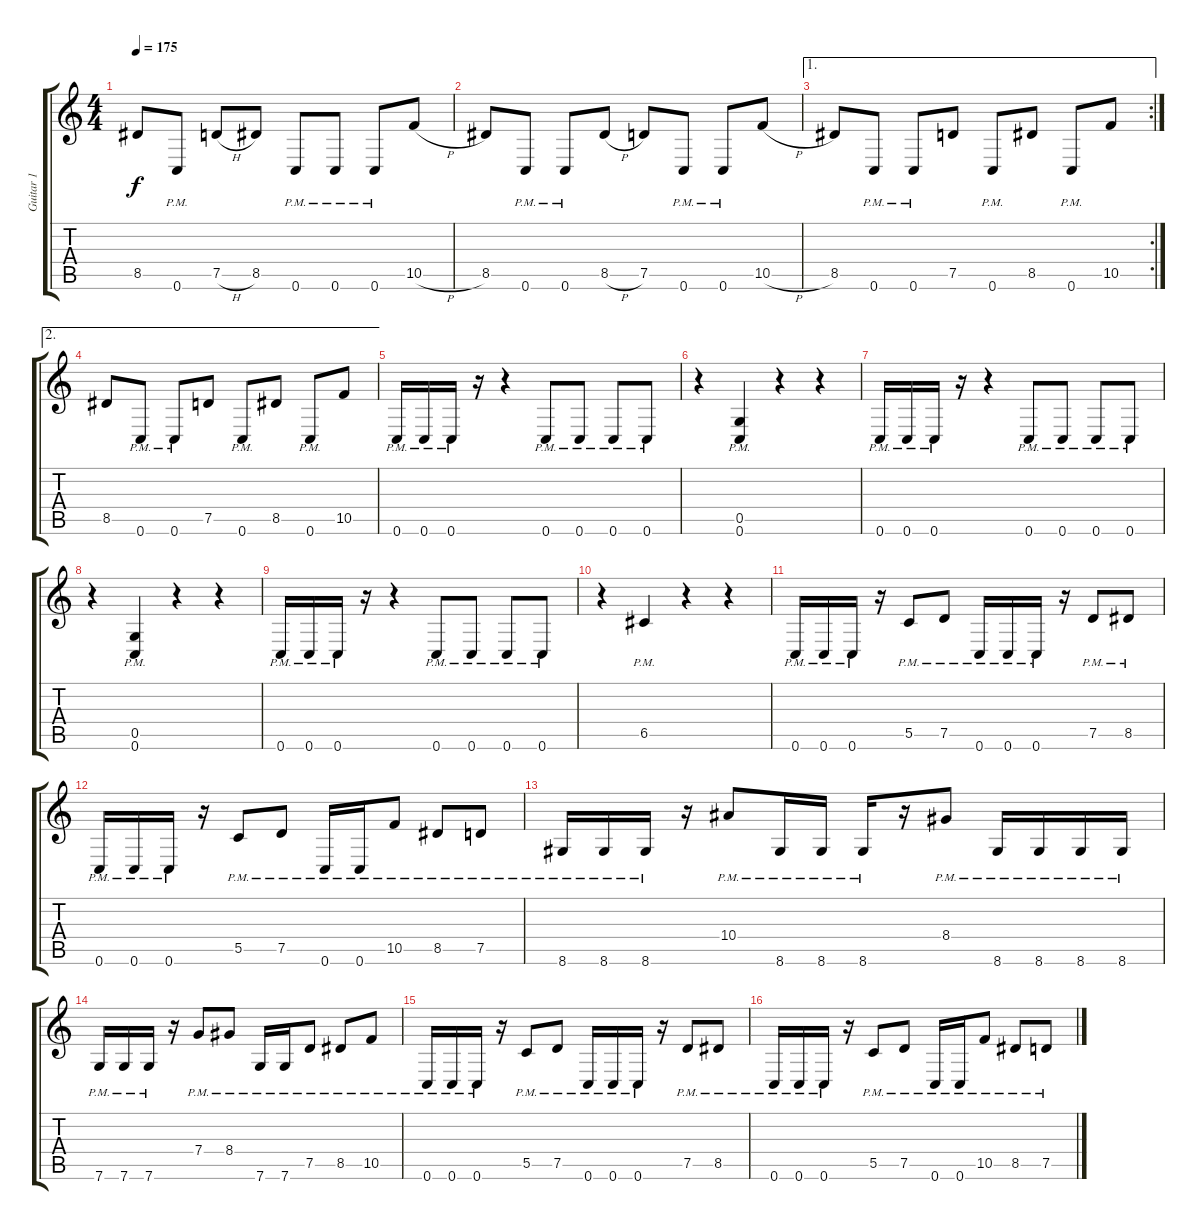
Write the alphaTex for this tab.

\track ("Guitar 1" "Guitar 1") {instrument distortionguitar}
\staff {score tabs}
\tuning (D4 A3 F3 C3 G2 C2) {hide}
\ts (4 4)
\tempo 175
\clef g2
\ks c
8.5.8{dy f} 0.6{pm}.8 7.5{h}.8 8.5.8 0.6{pm}.8 0.6{pm}.8 0.6{pm}.8 10.5{h}.8 |
8.5.8 0.6{pm}.8 0.6{pm}.8 8.5{h}.8 7.5.8 0.6{pm}.8 0.6{pm}.8 10.5{h}.8 |
\ae 1
\rc 2
8.5.8 0.6{pm}.8 0.6{pm}.8 7.5.8 0.6{pm}.8 8.5.8 0.6{pm}.8 10.5.8 |
\ae 2
8.5.8 0.6{pm}.8 0.6{pm}.8 7.5.8 0.6{pm}.8 8.5.8 0.6{pm}.8 10.5.8 |
0.6{pm}.16 0.6{pm}.16 0.6{pm}.16 r.16 r.4 0.6{pm}.8 0.6{pm}.8 0.6{pm}.8 0.6{pm}.8 |
r.4 (0.5{pm} 0.6{pm}).4 r.4 r.4 |
0.6{pm}.16 0.6{pm}.16 0.6{pm}.16 r.16 r.4 0.6{pm}.8 0.6{pm}.8 0.6{pm}.8 0.6{pm}.8 |
r.4 (0.5{pm} 0.6{pm}).4 r.4 r.4 |
0.6{pm}.16 0.6{pm}.16 0.6{pm}.16 r.16 r.4 0.6{pm}.8 0.6{pm}.8 0.6{pm}.8 0.6{pm}.8 |
r.4 6.5{pm}.4 r.4 r.4 |
0.6{pm}.16 0.6{pm}.16 0.6{pm}.16 r.16 5.5{pm}.8 7.5{pm}.8 0.6{pm}.16 0.6{pm}.16 0.6{pm}.16 r.16 7.5{pm}.8 8.5{pm}.8 |
0.6{pm}.16 0.6{pm}.16 0.6{pm}.16 r.16 5.5{pm}.8 7.5{pm}.8 0.6{pm}.16 0.6{pm}.16 10.5{pm}.8 8.5{pm}.8 7.5{pm}.8 |
8.6{pm}.16 8.6{pm}.16 8.6{pm}.16 r.16 10.4{pm}.8 8.6{pm}.16 8.6{pm}.16 8.6{pm}.16 r.16 8.4{pm}.8 8.6{pm}.16 8.6{pm}.16 8.6{pm}.16 8.6{pm}.16 |
7.6{pm}.16 7.6{pm}.16 7.6{pm}.16 r.16 7.4{pm}.8 8.4{pm}.8 7.6{pm}.16 7.6{pm}.16 7.5{pm}.8 8.5{pm}.8 10.5{pm}.8 |
0.6{pm}.16 0.6{pm}.16 0.6{pm}.16 r.16 5.5{pm}.8 7.5{pm}.8 0.6{pm}.16 0.6{pm}.16 0.6{pm}.16 r.16 7.5{pm}.8 8.5{pm}.8 |
0.6{pm}.16 0.6{pm}.16 0.6{pm}.16 r.16 5.5{pm}.8 7.5{pm}.8 0.6{pm}.16 0.6{pm}.16 10.5{pm}.8 8.5{pm}.8 7.5{pm}.8
